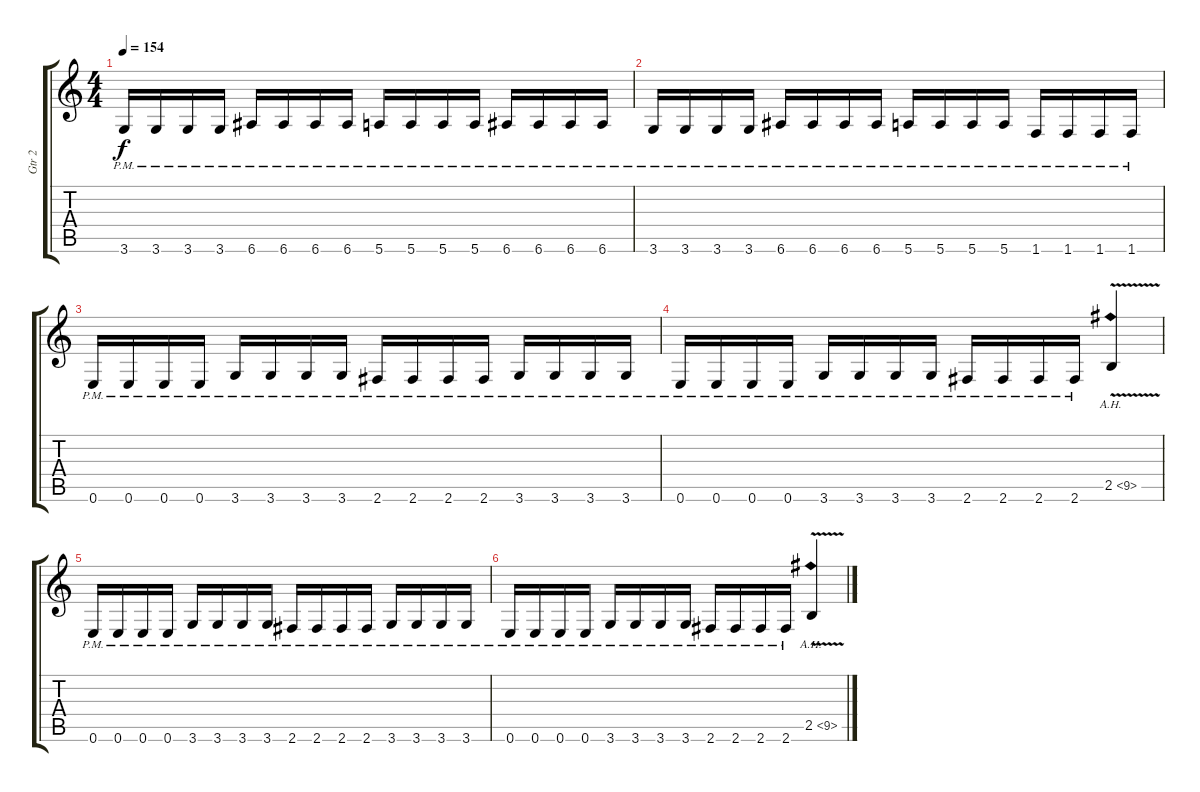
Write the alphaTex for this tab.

\track ("Gtr 2" "Gtr 2") {instrument distortionguitar}
\staff {score tabs}
\tuning (E4 B3 G3 D3 A2 E2) {hide}
\ts (4 4)
\tempo 154
\clef g2
\ks c
3.6{pm}.16{dy f} 3.6{pm}.16 3.6{pm}.16 3.6{pm}.16 6.6{pm}.16 6.6{pm}.16 6.6{pm}.16 6.6{pm}.16 5.6{pm}.16 5.6{pm}.16 5.6{pm}.16 5.6{pm}.16 6.6{pm}.16 6.6{pm}.16 6.6{pm}.16 6.6{pm}.16 |
3.6{pm}.16 3.6{pm}.16 3.6{pm}.16 3.6{pm}.16 6.6{pm}.16 6.6{pm}.16 6.6{pm}.16 6.6{pm}.16 5.6{pm}.16 5.6{pm}.16 5.6{pm}.16 5.6{pm}.16 1.6{pm}.16 1.6{pm}.16 1.6{pm}.16 1.6{pm}.16 |
0.6{pm}.16 0.6{pm}.16 0.6{pm}.16 0.6{pm}.16 3.6{pm}.16 3.6{pm}.16 3.6{pm}.16 3.6{pm}.16 2.6{pm}.16 2.6{pm}.16 2.6{pm}.16 2.6{pm}.16 3.6{pm}.16 3.6{pm}.16 3.6{pm}.16 3.6{pm}.16 |
0.6{pm}.16 0.6{pm}.16 0.6{pm}.16 0.6{pm}.16 3.6{pm}.16 3.6{pm}.16 3.6{pm}.16 3.6{pm}.16 2.6{pm}.16 2.6{pm}.16 2.6{pm}.16 2.6{pm}.16 2.5{ah 7 v}.4 |
0.6{pm}.16 0.6{pm}.16 0.6{pm}.16 0.6{pm}.16 3.6{pm}.16 3.6{pm}.16 3.6{pm}.16 3.6{pm}.16 2.6{pm}.16 2.6{pm}.16 2.6{pm}.16 2.6{pm}.16 3.6{pm}.16 3.6{pm}.16 3.6{pm}.16 3.6{pm}.16 |
0.6{pm}.16 0.6{pm}.16 0.6{pm}.16 0.6{pm}.16 3.6{pm}.16 3.6{pm}.16 3.6{pm}.16 3.6{pm}.16 2.6{pm}.16 2.6{pm}.16 2.6{pm}.16 2.6{pm}.16 2.5{ah 7 v}.4
